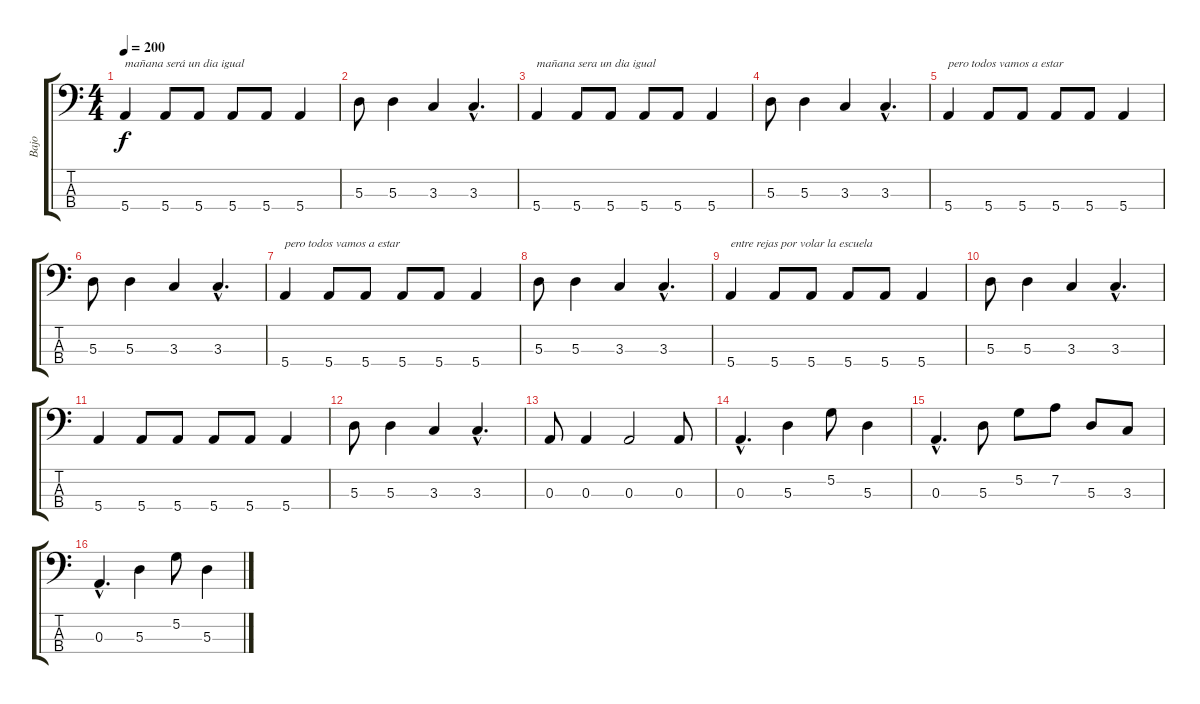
\track ("Bajo" "Bajo") {instrument electricbassfinger}
\staff {score tabs}
\tuning (G2 D2 A1 E1) {hide}
\ts (4 4)
\section ("" "")
\tempo 200
\clef f4
\ks c
5.4.4{txt "mañana será un dia igual" dy f} 5.4.8 5.4.8 5.4.8 5.4.8 5.4.4 |
5.3.8 5.3.4 3.3.4 3.3{hac}.4{d} |
5.4.4{txt "mañana sera un dia igual"} 5.4.8 5.4.8 5.4.8 5.4.8 5.4.4 |
5.3.8 5.3.4 3.3.4 3.3{hac}.4{d} |
5.4.4{txt "pero todos vamos a estar"} 5.4.8 5.4.8 5.4.8 5.4.8 5.4.4 |
5.3.8 5.3.4 3.3.4 3.3{hac}.4{d} |
5.4.4{txt "pero todos vamos a estar"} 5.4.8 5.4.8 5.4.8 5.4.8 5.4.4 |
5.3.8 5.3.4 3.3.4 3.3{hac}.4{d} |
5.4.4{txt "entre rejas por volar la escuela"} 5.4.8 5.4.8 5.4.8 5.4.8 5.4.4 |
5.3.8 5.3.4 3.3.4 3.3{hac}.4{d} |
5.4.4 5.4.8 5.4.8 5.4.8 5.4.8 5.4.4 |
5.3.8 5.3.4 3.3.4 3.3{hac}.4{d} |
0.3.8 0.3.4 0.3.2 0.3.8 |
0.3{hac}.4{d} 5.3.4 5.2.8 5.3.4 |
0.3{hac}.4{d} 5.3.8 5.2.8 7.2.8 5.3.8 3.3.8 |
0.3{hac}.4{d} 5.3.4 5.2.8 5.3.4
